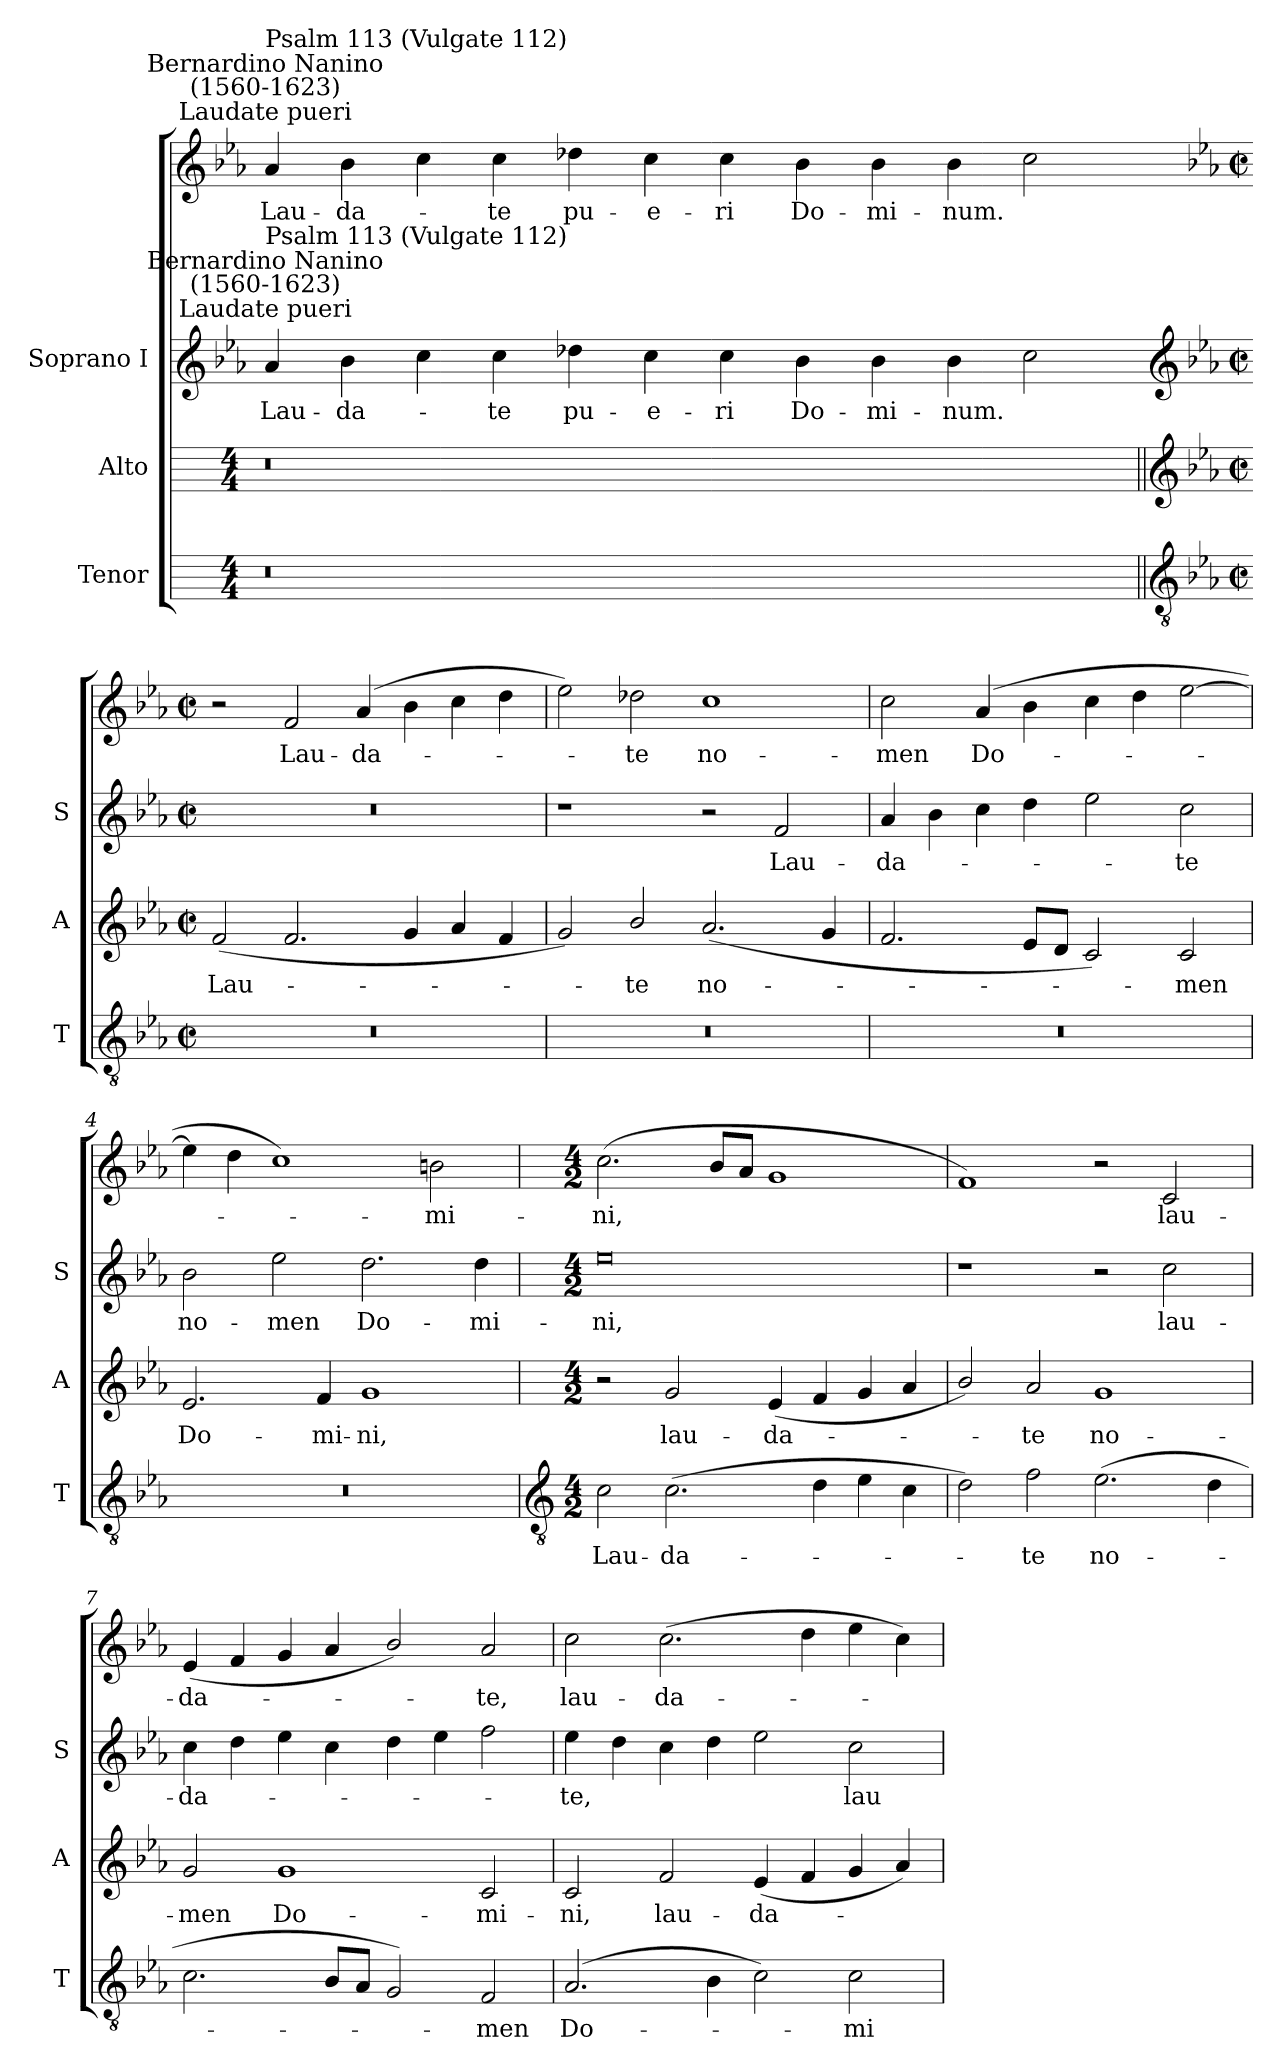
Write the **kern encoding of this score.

**kern	**text	**kern	**text	**kern	**text	**kern	**text
*part3	*part3	*part2	*part2	*part1	*part1	*part1	*part1
*staff4	*staff4	*staff3	*staff3	*staff2	*staff2	*staff1	*staff1
*I"Tenor	*	*I"Alto	*	*I"Soprano I	*	*	*
*I'T	*	*I'A	*	*I'S	*	*	*
*	*	*	*	*	*	*clefG2	*
*	*	*	*	*k[b-e-a-]	*	*k[b-e-a-]	*
*	*	*	*	*E-:	*	*E-:	*
*M4/4	*	*M4/4	*	*	*	*	*
=	=	=	=	=	=	=	=
!	!	!	!	!	!	!LO:TX:a:cj:t=Laudate pueri	!
!	!	!	!	!	!	!LO:TX:a:cj:t=Bernardino Nanino\n(1560-1623)	!
!	!	!	!	!	!	!LO:TX:a:t=Psalm 113 (Vulgate 112)	!
!	!	!	!	!LO:TX:a:cj:t=Laudate pueri	!	!	!
!	!	!	!	!LO:TX:a:cj:t=Bernardino Nanino\n(1560-1623)	!	!	!
!	!	!	!	!LO:TX:a:t=Psalm 113 (Vulgate 112)	!	!	!
!	!	!	!	!	!LO:LY:b	!	!LO:LY:b
0.r	.	0.r	.	4a-	Lau-	4a-	Lau-
!	!	!	!	!	!LO:LY:b	!	!LO:LY:b
.	.	.	.	4b-	-da-	4b-	-da-
.	.	.	.	4cc	.	4cc	.
!	!	!	!	!	!LO:LY:b	!	!LO:LY:b
.	.	.	.	4cc	te	4cc	te
!	!	!	!	!	!LO:LY:b	!	!LO:LY:b
.	.	.	.	4dd-X	pu-	4dd-X	pu-
!	!	!	!	!	!LO:LY:b	!	!LO:LY:b
.	.	.	.	4cc	-e-	4cc	-e-
!	!	!	!	!	!LO:LY:b	!	!LO:LY:b
.	.	.	.	4cc	-ri	4cc	-ri
!	!	!	!	!	!LO:LY:b	!	!LO:LY:b
.	.	.	.	4b-	Do-	4b-	Do-
!	!	!	!	!	!LO:LY:b	!	!LO:LY:b
.	.	.	.	4b-	-mi-	4b-	-mi-
!	!	!	!	!	!LO:LY:b	!	!LO:LY:b
.	.	.	.	4b-	-num.	4b-	-num.
.	.	.	.	2cc	.	2cc	.
!!LO:LB:g=z
=1||	=1-	=1||	=1-	=1-	=1-	=1-	=1-
*clefGv2	*	*clefG2	*	*clefG2	*	*	*
*k[b-e-a-]	*	*k[b-e-a-]	*	*k[b-e-a-]	*	*k[b-e-a-]	*
*E-:	*	*E-:	*	*E-:	*	*E-:	*
*M4/2	*	*M4/2	*	*M4/2	*	*M4/2	*
*met(c|)	*	*met(c|)	*	*met(c|)	*	*met(c|)	*
!	!	!	!LO:LY:b	!	!	!	!
0r	.	(<2f	Lau-	0r	.	2r	.
!	!	!	!	!	!	!	!LO:LY:b
.	.	2.f	.	.	.	2f	Lau-
!	!	!	!	!	!	!	!LO:LY:b
.	.	.	.	.	.	(>4a-	-da-
.	.	4g	.	.	.	4b-	.
.	.	4a-	.	.	.	4cc	.
.	.	4f	.	.	.	4dd	.
=2	=2	=2	=2	=2	=2	=2	=2
0r	.	2g)	.	1r	.	2ee-)	.
!	!	!	!LO:LY:b	!	!	!	!LO:LY:b
.	.	2b-/	te	.	.	2dd-X	te
!	!	!	!LO:LY:b	!	!	!	!LO:LY:b
.	.	(<2.a-	no-	2r	.	1cc	no-
!	!	!	!	!	!LO:LY:b	!	!
.	.	.	.	2f	-Lau-	.	.
.	.	4g	.	.	.	.	.
=3	=3	=3	=3	=3	=3	=3	=3
!	!	!	!	!	!LO:LY:b	!	!LO:LY:b
0r	.	2.f	.	4a-	da-	2cc	-men
.	.	.	.	4b-	.	.	.
!	!	!	!	!	!	!	!LO:LY:b
.	.	.	.	4cc	.	(>4a-	Do-
.	.	8e-L	.	4dd	.	4b-	.
.	.	8dJ	.	.	.	.	.
.	.	2c)	.	2ee-	.	4cc	.
.	.	.	.	.	.	4dd	.
!	!	!	!LO:LY:b	!	!LO:LY:b	!	!
.	.	2c	men	2cc	te	[2ee-	.
=4	=4	=4	=4	=4	=4	=4	=4
!	!	!	!LO:LY:b	!	!LO:LY:b	!	!
0r	.	2.e-	Do-	2b-	-no-	4ee-]	.
.	.	.	.	.	.	4dd	.
!	!	!	!	!	!LO:LY:b	!	!
.	.	.	.	2ee-	-men	1cc)	.
!	!	!	!LO:LY:b	!	!	!	!
.	.	4f	-mi-	.	.	.	.
!	!	!	!LO:LY:b	!	!LO:LY:b	!	!
.	.	1g	-ni,	2.dd	Do-	.	.
!	!	!	!	!	!	!	!LO:LY:b
.	.	.	.	.	.	2bn	mi-
!	!	!	!	!	!LO:LY:b	!	!
.	.	.	.	4dd	-mi-	.	.
!!LO:LB:g=z
=5	=5	=5	=5	=5	=5	=5	=5
*clefGv2	*	*	*	*	*	*	*
*M4/2	*	*M4/2	*	*M4/2	*	*M4/2	*
!	!LO:LY:b	!	!	!	!LO:LY:b	!	!LO:LY:b
2c	Lau-	2r	.	0ee-	ni,	(<2.cc	-ni,
!	!LO:LY:b	!	!LO:LY:b	!	!	!	!
(>2.c	-da-	2g	lau-	.	.	.	.
.	.	.	.	.	.	8b-L	.
.	.	.	.	.	.	8a-J	.
!	!	!	!LO:LY:b	!	!	!	!
.	.	(<4e-	-da-	.	.	1g	.
4d	.	4f	.	.	.	.	.
4e-	.	4g	.	.	.	.	.
4c	.	4a-	.	.	.	.	.
=6	=6	=6	=6	=6	=6	=6	=6
2d)	.	2b-/)	.	1r	.	1f)	.
!	!LO:LY:b	!	!LO:LY:b	!	!	!	!
2f	te	2a-	te	.	.	.	.
!	!LO:LY:b	!	!LO:LY:b	!	!	!	!
(<2.e-	no-	1g	no-	2r	.	2r	.
!	!	!	!	!	!LO:LY:b	!	!LO:LY:b
.	.	.	.	2cc	-lau-	2c	lau-
4d	.	.	.	.	.	.	.
=7	=7	=7	=7	=7	=7	=7	=7
!	!	!	!LO:LY:b	!	!LO:LY:b	!	!LO:LY:b
2.c	.	2g	-men	4cc	da-	(<4e-	-da-
.	.	.	.	4dd	.	4f	.
!	!	!	!LO:LY:b	!	!	!	!
.	.	1g	Do-	4ee-	.	4g	.
8B-L	.	.	.	4cc	.	4a-	.
8A-J	.	.	.	.	.	.	.
2G)	.	.	.	4dd	.	2b-/)	.
.	.	.	.	4ee-	.	.	.
!	!LO:LY:b	!	!LO:LY:b	!	!	!	!LO:LY:b
2F	men	2c	-mi-	2ff	.	2a-	te,
=8	=8	=8	=8	=8	=8	=8	=8
!	!LO:LY:b	!	!LO:LY:b	!	!LO:LY:b	!	!LO:LY:b
(>2.A-	Do-	2c	-ni,	4ee-	te,	2cc	lau-
.	.	.	.	4dd	.	.	.
!	!	!	!LO:LY:b	!	!	!	!LO:LY:b
.	.	2f	lau-	4cc	.	(>2.cc	-da-
4B-	.	.	.	4dd	.	.	.
!	!	!	!LO:LY:b	!	!	!	!
2c)	.	(<4e-	-da-	2ee-	.	.	.
.	.	4f	.	.	.	4dd	.
!	!LO:LY:b	!	!	!	!LO:LY:b	!	!
2c	mi-	4g	.	2cc	lau-	4ee-	.
.	.	4a-)	.	.	.	4cc)	.
=	=	=	=	=	=	=	=
*-	*-	*-	*-	*-	*-	*-	*-
